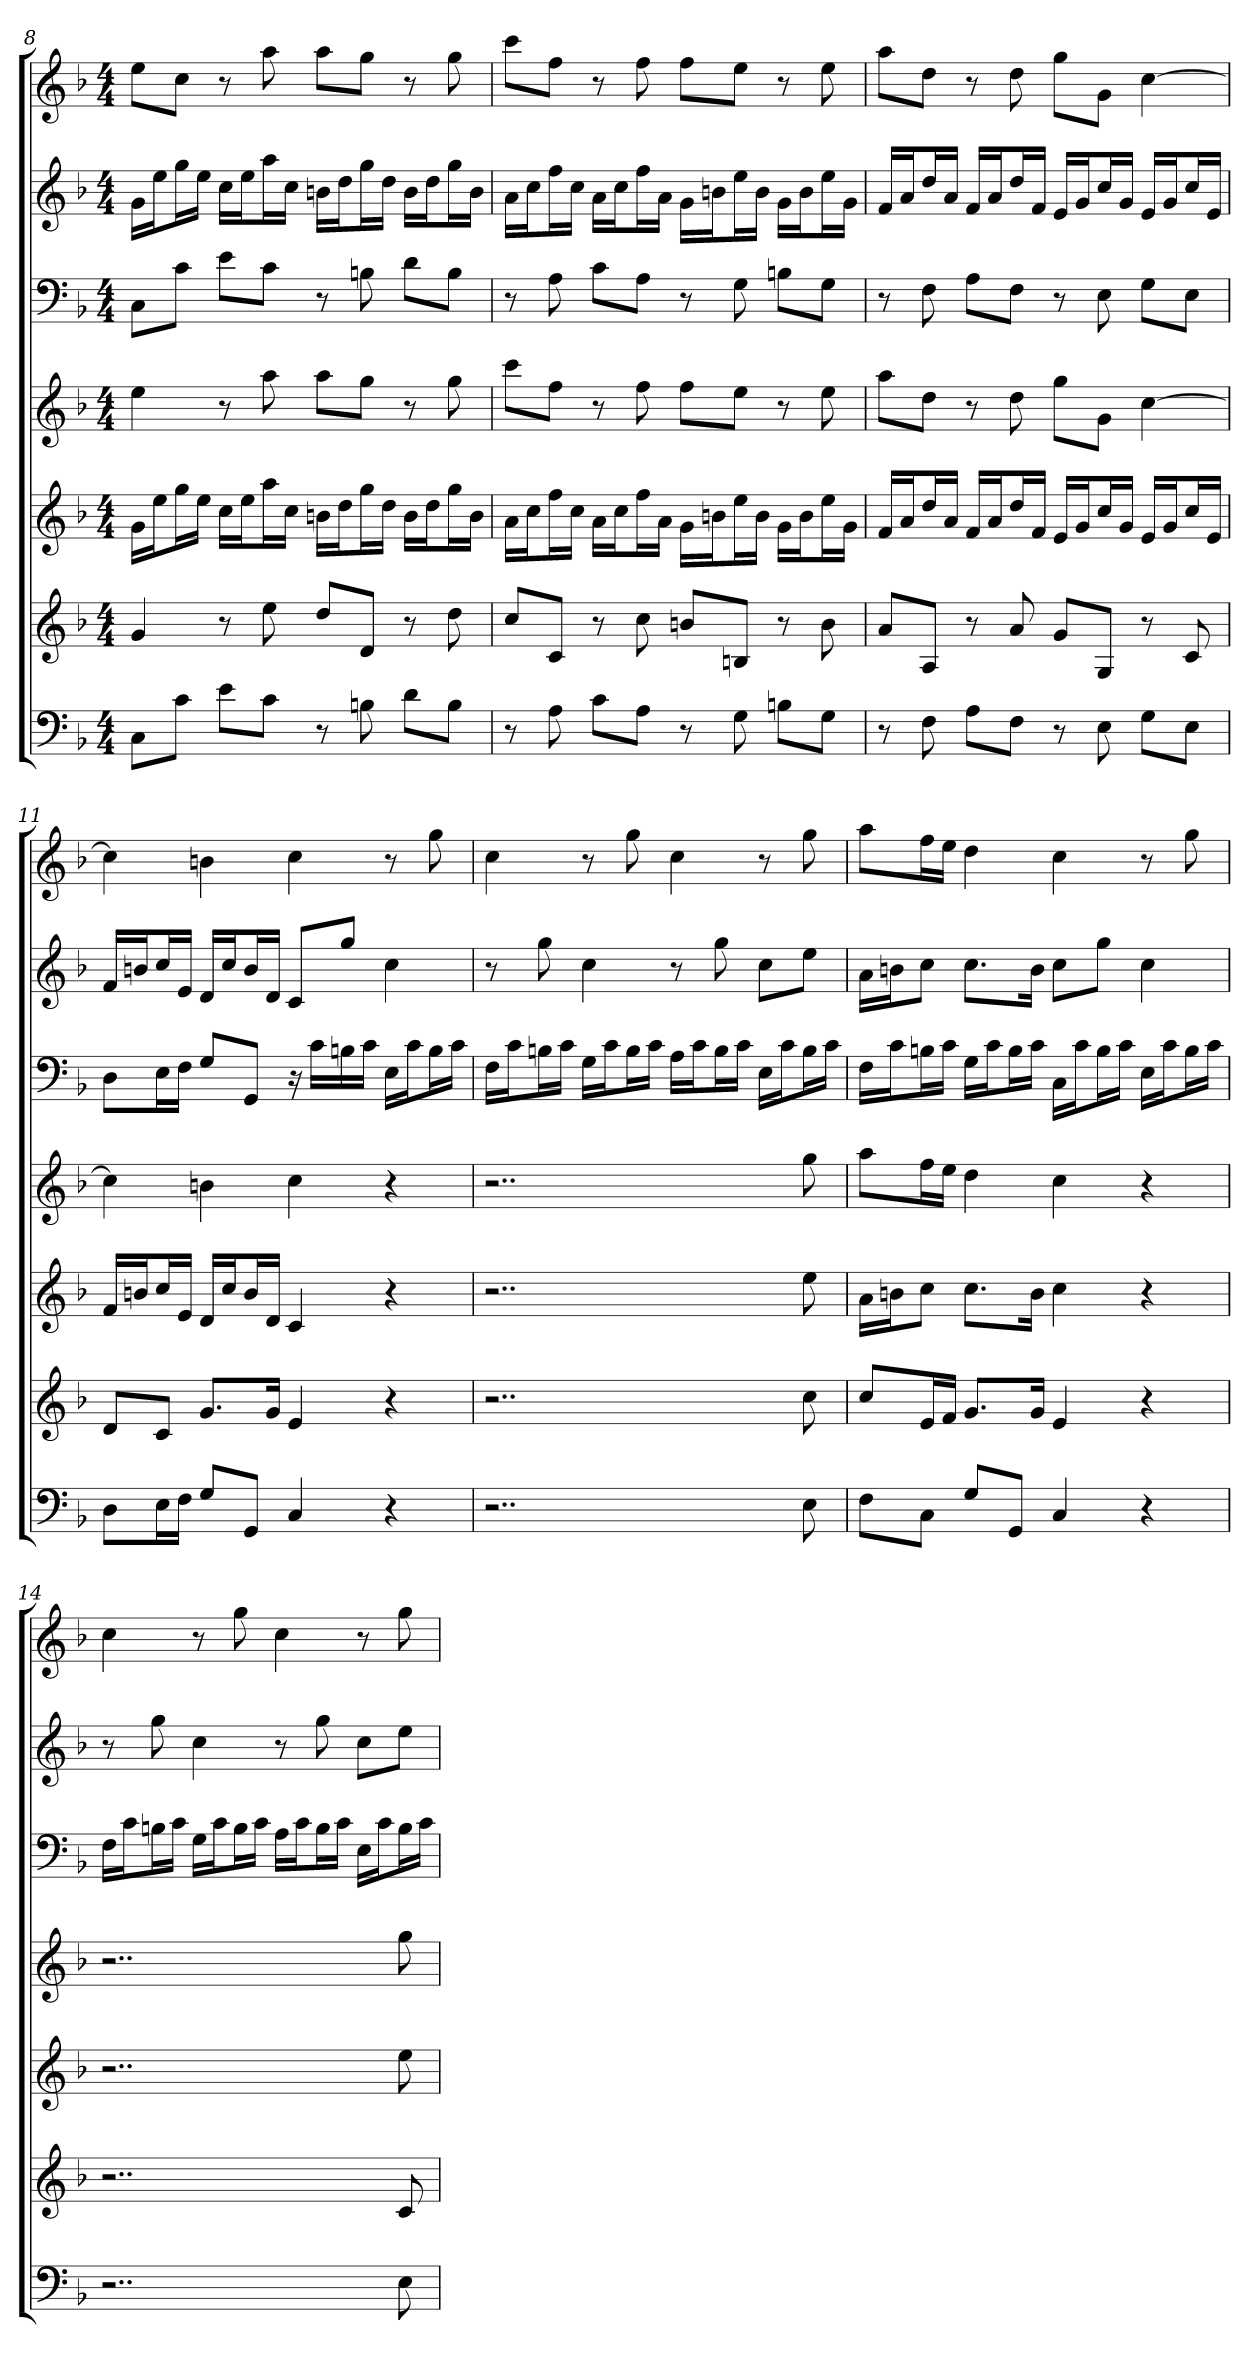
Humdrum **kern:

**kern	**kern	**kern	**kern	**kern	**kern	**kern
*part7	*part6	*part5	*part4	*part3	*part2	*part1
*staff7	*staff6	*staff5	*staff4	*staff3	*staff2	*staff1
*k[b-]	*k[b-]	*k[b-]	*k[b-]	*k[b-]	*k[b-]	*k[b-]
*F:	*F:	*F:	*F:	*F:	*F:	*F:
*M4/4	*M4/4	*M4/4	*M4/4	*M4/4	*M4/4	*M4/4
=8	=8	=8	=8	=8	=8	=8
8CL	4g	16gLL	4ee	8CL	16gLL	8eeL
.	.	16eeJ	.	.	16eeJ	.
8cJ	.	16ggL	.	8cJ	16ggL	8ccJ
.	.	16eeJJ	.	.	16eeJJ	.
8eL	8r	16ccLL	8r	8eL	16ccLL	8r
.	.	16eeJ	.	.	16eeJ	.
8cJ	8ee	16aaL	8aa	8cJ	16aaL	8aa
.	.	16ccJJ	.	.	16ccJJ	.
8r	8ddL	16bnLL	8aaL	8r	16bnLL	8aaL
.	.	16ddJ	.	.	16ddJ	.
8Bn	8dJ	16ggL	8ggJ	8Bn	16ggL	8ggJ
.	.	16ddJJ	.	.	16ddJJ	.
8dL	8r	16bLL	8r	8dL	16bLL	8r
.	.	16ddJ	.	.	16ddJ	.
8BJ	8dd	16ggL	8gg	8BJ	16ggL	8gg
.	.	16bJJ	.	.	16bJJ	.
=9	=9	=9	=9	=9	=9	=9
8r	8ccL	16aLL	8cccL	8r	16aLL	8cccL
.	.	16ccJ	.	.	16ccJ	.
8A	8cJ	16ffL	8ffJ	8A	16ffL	8ffJ
.	.	16ccJJ	.	.	16ccJJ	.
8cL	8r	16aLL	8r	8cL	16aLL	8r
.	.	16ccJ	.	.	16ccJ	.
8AJ	8cc	16ffL	8ff	8AJ	16ffL	8ff
.	.	16aJJ	.	.	16aJJ	.
8r	8bnL	16gLL	8ffL	8r	16gLL	8ffL
.	.	16bnJ	.	.	16bnJ	.
8G	8BnJ	16eeL	8eeJ	8G	16eeL	8eeJ
.	.	16bJJ	.	.	16bJJ	.
8BnL	8r	16gLL	8r	8BnL	16gLL	8r
.	.	16bJ	.	.	16bJ	.
8GJ	8b	16eeL	8ee	8GJ	16eeL	8ee
.	.	16gJJ	.	.	16gJJ	.
=10	=10	=10	=10	=10	=10	=10
8r	8aL	16fLL	8aaL	8r	16fLL	8aaL
.	.	16aJ	.	.	16aJ	.
8F	8AJ	16ddL	8ddJ	8F	16ddL	8ddJ
.	.	16aJJ	.	.	16aJJ	.
8AL	8r	16fLL	8r	8AL	16fLL	8r
.	.	16aJ	.	.	16aJ	.
8FJ	8a	16ddL	8dd	8FJ	16ddL	8dd
.	.	16fJJ	.	.	16fJJ	.
8r	8gL	16eLL	8ggL	8r	16eLL	8ggL
.	.	16gJ	.	.	16gJ	.
8E	8GJ	16ccL	8gJ	8E	16ccL	8gJ
.	.	16gJJ	.	.	16gJJ	.
8GL	8r	16eLL	[4cc	8GL	16eLL	[4cc
.	.	16gJ	.	.	16gJ	.
8EJ	8c	16ccL	.	8EJ	16ccL	.
.	.	16eJJ	.	.	16eJJ	.
=11	=11	=11	=11	=11	=11	=11
8DL	8dL	16fLL	4cc]	8DL	16fLL	4cc]
.	.	16bnJ	.	.	16bnJ	.
16EL	8cJ	16ccL	.	16EL	16ccL	.
16FJJ	.	16eJJ	.	16FJJ	16eJJ	.
8GL	8.gL	16dLL	4bn	8GL	16dLL	4bn
.	.	16ccJ	.	.	16ccJ	.
8GGJ	.	16bL	.	8GGJ	16bL	.
.	16gJk	16dJJ	.	.	16dJJ	.
4C	4e	4c	4cc	16r	8cL	4cc
.	.	.	.	16cLL	.	.
.	.	.	.	16Bn	8ggJ	.
.	.	.	.	16cJJ	.	.
4r	4r	4r	4r	16ELL	4cc	8r
.	.	.	.	16cJ	.	.
.	.	.	.	16BL	.	8gg
.	.	.	.	16cJJ	.	.
=12	=12	=12	=12	=12	=12	=12
2..r	2..r	2..r	2..r	16FLL	8r	4cc
.	.	.	.	16cJ	.	.
.	.	.	.	16BnL	8gg	.
.	.	.	.	16cJJ	.	.
.	.	.	.	16GLL	4cc	8r
.	.	.	.	16cJ	.	.
.	.	.	.	16BL	.	8gg
.	.	.	.	16cJJ	.	.
.	.	.	.	16ALL	8r	4cc
.	.	.	.	16cJ	.	.
.	.	.	.	16BL	8gg	.
.	.	.	.	16cJJ	.	.
.	.	.	.	16ELL	8ccL	8r
.	.	.	.	16cJ	.	.
8E	8cc	8ee	8gg	16BL	8eeJ	8gg
.	.	.	.	16cJJ	.	.
=13	=13	=13	=13	=13	=13	=13
8FL	8ccL	16aLL	8aaL	16FLL	16aLL	8aaL
.	.	16bnJ	.	16cJ	16bnJ	.
8CJ	16eL	8ccJ	16ffL	16BnL	8ccJ	16ffL
.	16fJJ	.	16eeJJ	16cJJ	.	16eeJJ
8GL	8.gL	8.ccL	4dd	16GLL	8.ccL	4dd
.	.	.	.	16cJ	.	.
8GGJ	.	.	.	16BL	.	.
.	16gJk	16bJk	.	16cJJ	16bJk	.
4C	4e	4cc	4cc	16CLL	8ccL	4cc
.	.	.	.	16cJ	.	.
.	.	.	.	16BL	8ggJ	.
.	.	.	.	16cJJ	.	.
4r	4r	4r	4r	16ELL	4cc	8r
.	.	.	.	16cJ	.	.
.	.	.	.	16BL	.	8gg
.	.	.	.	16cJJ	.	.
=14	=14	=14	=14	=14	=14	=14
2..r	2..r	2..r	2..r	16FLL	8r	4cc
.	.	.	.	16cJ	.	.
.	.	.	.	16BnL	8gg	.
.	.	.	.	16cJJ	.	.
.	.	.	.	16GLL	4cc	8r
.	.	.	.	16cJ	.	.
.	.	.	.	16BL	.	8gg
.	.	.	.	16cJJ	.	.
.	.	.	.	16ALL	8r	4cc
.	.	.	.	16cJ	.	.
.	.	.	.	16BL	8gg	.
.	.	.	.	16cJJ	.	.
.	.	.	.	16ELL	8ccL	8r
.	.	.	.	16cJ	.	.
8E	8c	8ee	8gg	16BL	8eeJ	8gg
.	.	.	.	16cJJ	.	.
=	=	=	=	=	=	=
*-	*-	*-	*-	*-	*-	*-
